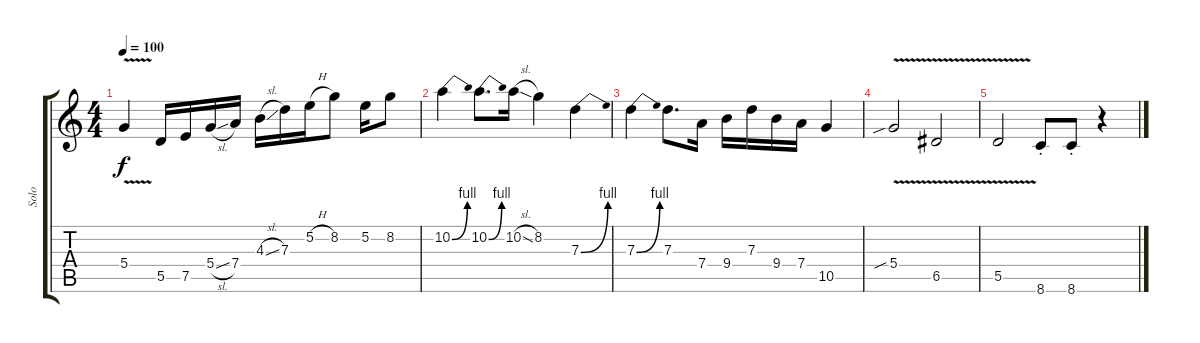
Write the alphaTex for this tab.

\track ("Solo" "Solo") {instrument distortionguitar}
\staff {score tabs}
\tuning (E4 B3 G3 D3 A2 E2) {hide}
\ts (4 4)
\tempo 100
\clef g2
\ks c
5.4{v}.4{dy f} 5.5.16 7.5.16 5.4{sl}.16 7.4.16 4.3{sl}.16 7.3.16 5.2{h}.16 8.2.8 5.2.16 8.2.8 |
10.2{be (bend 0 0 60 4)}.4 10.2{be (bend 0 0 60 4)}.8{d} 10.2{sl}.16 8.2.4 7.3{be (bend 0 0 60 4)}.4 |
7.3{be (bend 0 0 60 4)}.4 7.3.8{d} 7.4.16 9.4.16 7.3.16 9.4.16 7.4.16 10.5.4 |
5.4{v sib}.2 6.5{v}.2 |
5.5{v}.2 8.6{st}.8 8.6{st}.8 r.4
